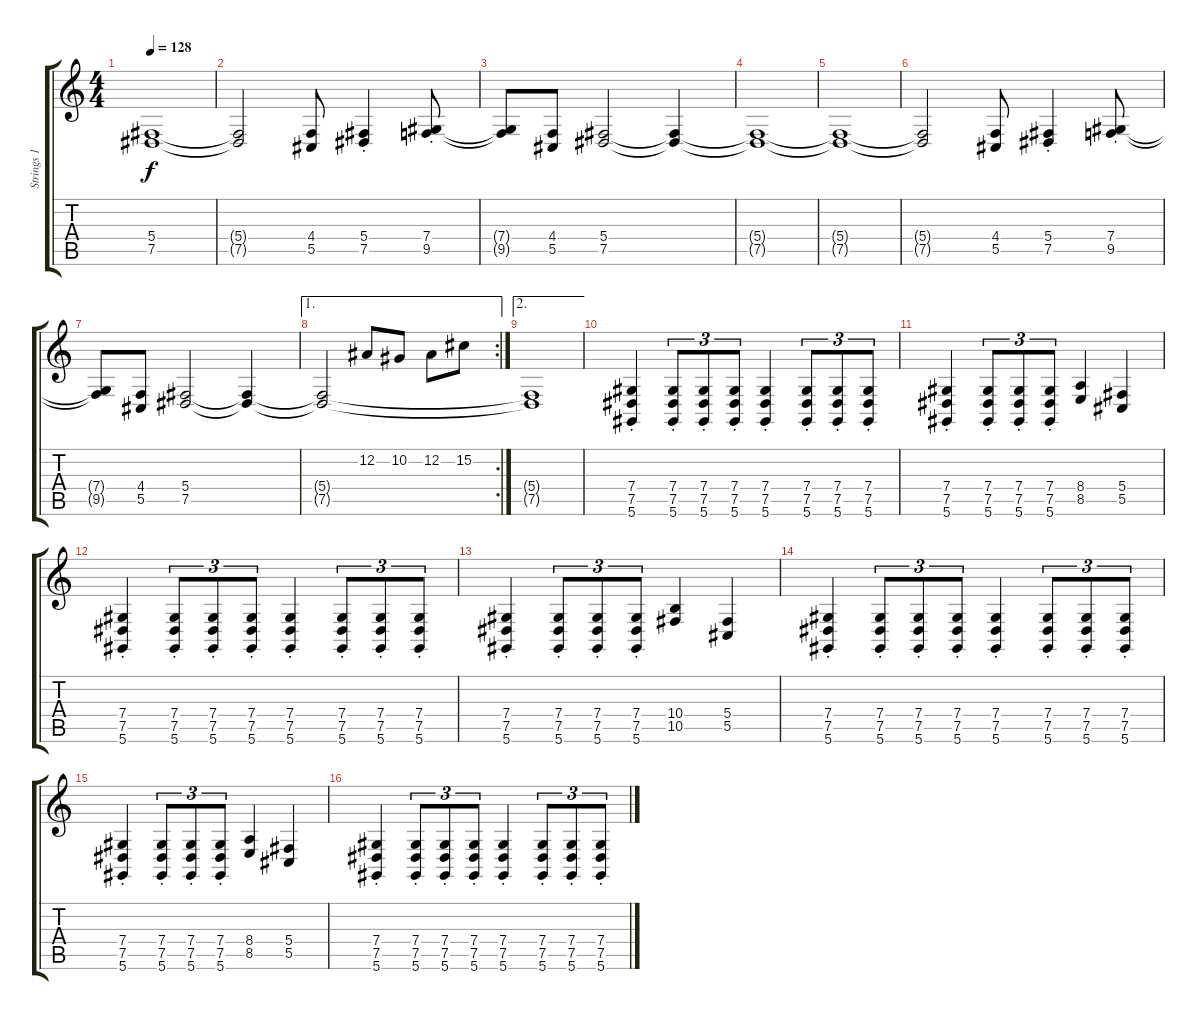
\track ("Strings 1" "Strings 1") {instrument stringensemble1}
\staff {score tabs}
\tuning (Eb4 Bb3 Gb3 Db3 Ab2 Eb2) {hide}
\ts (4 4)
\tempo 128
\clef g2
\ks c
(5.4{t} 7.5{t}).1{dy f} |
(5.4{t} 7.5{t}).2 (4.4 5.5).8 (5.4{st} 7.5{st}).4 (7.4{st} 9.5{st}).8 |
(7.4{t} 9.5{t}).8 (4.4 5.5).8 (5.4 7.5).2 (5.4{t} 7.5{t}).4 |
(5.4{t} 7.5{t}).1 |
(5.4{t} 7.5{t}).1 |
(5.4{t} 7.5{t}).2 (4.4 5.5).8 (5.4{st} 7.5{st}).4 (7.4{st} 9.5{st}).8 |
(7.4{t} 9.5{t}).8 (4.4 5.5).8 (5.4 7.5).2 (5.4{t} 7.5{t}).4 |
\ae 1
\rc 2
(5.4{t} 7.5{t}).2 12.2.8 10.2.8 12.2.8 15.2.8 |
\ae 2
(5.4{t} 7.5{t}).1 |
(7.4{st} 7.5{st} 5.6{st}).4{volume 13} (7.4{st} 7.5{st} 5.6{st}).8{tu (3 2)} (7.4{st} 7.5{st} 5.6{st}).8{tu (3 2)} (7.4{st} 7.5{st} 5.6{st}).8{tu (3 2)} (7.4{st} 7.5{st} 5.6{st}).4 (7.4{st} 7.5{st} 5.6{st}).8{tu (3 2)} (7.4{st} 7.5{st} 5.6{st}).8{tu (3 2)} (7.4{st} 7.5{st} 5.6{st}).8{tu (3 2)} |
(7.4{st} 7.5{st} 5.6{st}).4 (7.4{st} 7.5{st} 5.6{st}).8{tu (3 2)} (7.4{st} 7.5{st} 5.6{st}).8{tu (3 2)} (7.4{st} 7.5{st} 5.6{st}).8{tu (3 2)} (8.4 8.5).4 (5.4 5.5).4 |
(7.4{st} 7.5{st} 5.6{st}).4 (7.4{st} 7.5{st} 5.6{st}).8{tu (3 2)} (7.4{st} 7.5{st} 5.6{st}).8{tu (3 2)} (7.4{st} 7.5{st} 5.6{st}).8{tu (3 2)} (7.4{st} 7.5{st} 5.6{st}).4 (7.4{st} 7.5{st} 5.6{st}).8{tu (3 2)} (7.4{st} 7.5{st} 5.6{st}).8{tu (3 2)} (7.4{st} 7.5{st} 5.6{st}).8{tu (3 2)} |
(7.4{st} 7.5{st} 5.6{st}).4 (7.4{st} 7.5{st} 5.6{st}).8{tu (3 2)} (7.4{st} 7.5{st} 5.6{st}).8{tu (3 2)} (7.4{st} 7.5{st} 5.6{st}).8{tu (3 2)} (10.4 10.5).4 (5.4 5.5).4 |
(7.4{st} 7.5{st} 5.6{st}).4{volume 13} (7.4{st} 7.5{st} 5.6{st}).8{tu (3 2)} (7.4{st} 7.5{st} 5.6{st}).8{tu (3 2)} (7.4{st} 7.5{st} 5.6{st}).8{tu (3 2)} (7.4{st} 7.5{st} 5.6{st}).4 (7.4{st} 7.5{st} 5.6{st}).8{tu (3 2)} (7.4{st} 7.5{st} 5.6{st}).8{tu (3 2)} (7.4{st} 7.5{st} 5.6{st}).8{tu (3 2)} |
(7.4{st} 7.5{st} 5.6{st}).4 (7.4{st} 7.5{st} 5.6{st}).8{tu (3 2)} (7.4{st} 7.5{st} 5.6{st}).8{tu (3 2)} (7.4{st} 7.5{st} 5.6{st}).8{tu (3 2)} (8.4 8.5).4 (5.4 5.5).4 |
(7.4{st} 7.5{st} 5.6{st}).4 (7.4{st} 7.5{st} 5.6{st}).8{tu (3 2)} (7.4{st} 7.5{st} 5.6{st}).8{tu (3 2)} (7.4{st} 7.5{st} 5.6{st}).8{tu (3 2)} (7.4{st} 7.5{st} 5.6{st}).4 (7.4{st} 7.5{st} 5.6{st}).8{tu (3 2)} (7.4{st} 7.5{st} 5.6{st}).8{tu (3 2)} (7.4{st} 7.5{st} 5.6{st}).8{tu (3 2)}
